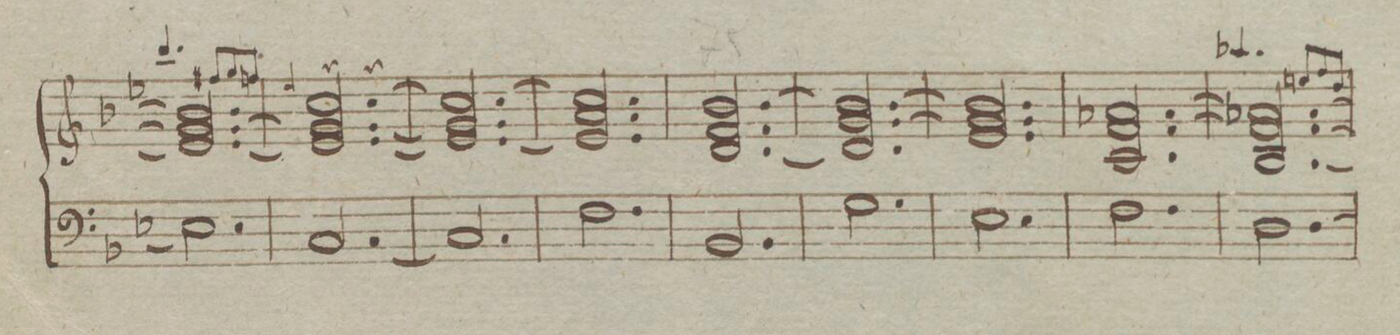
**kern	**dynam
*I"Organo	*
*clefF4	*
*k[b-e-]	*
*M3/4	*
2.E-\]	.
=72	=72
[2.C/	.
=73	=73
2.C/]	.
=74	=74
2.F\	.
=75	=75
2.BB-/	.
=76	=76
2.G\	.
=77	=77
2.E-\	.
=78	=78
2.F\	.
=79	=79
[2.D\	.
=80	=80
*-	*-
